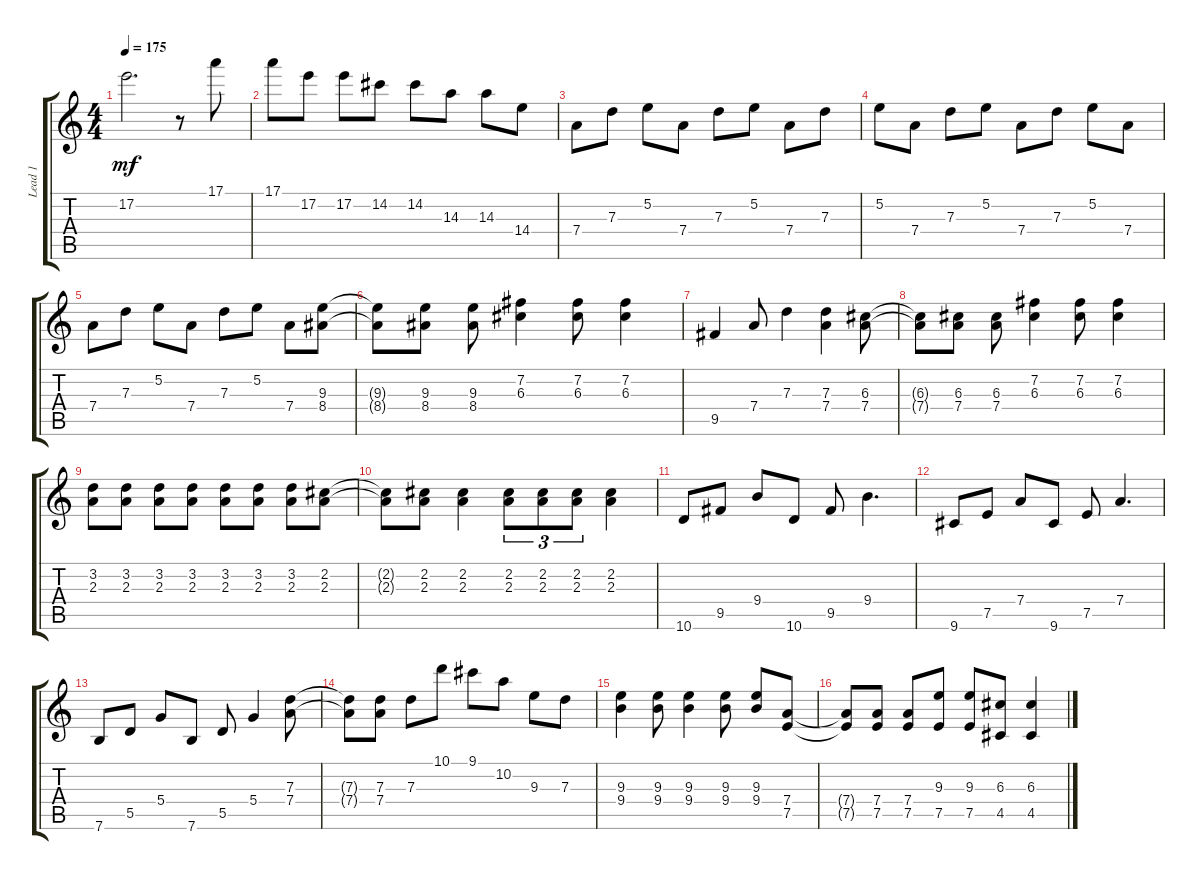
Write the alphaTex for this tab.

\track ("Lead 1" "Lead 1") {instrument overdrivenguitar}
\staff {score tabs}
\tuning (E4 B3 G3 D3 A2 E2) {hide}
\ts (4 4)
\tempo 175
\clef g2
\ks c
17.2.2{d dy mf} r.8 17.1.8 |
17.1.8 17.2.8 17.2.8 14.2.8 14.2.8 14.3.8 14.3.8 14.4.8 |
7.4.8 7.3.8 5.2.8 7.4.8 7.3.8 5.2.8 7.4.8 7.3.8 |
5.2.8 7.4.8 7.3.8 5.2.8 7.4.8 7.3.8 5.2.8 7.4.8 |
7.4.8 7.3.8 5.2.8 7.4.8 7.3.8 5.2.8 7.4.8 (9.3 8.4).8 |
(9.3{t} 8.4{t}).8 (9.3 8.4).8 (9.3 8.4).8 (7.2 6.3).4 (7.2 6.3).8 (7.2 6.3).4 |
9.5.4 7.4.8 7.3.4 (7.3 7.4).4 (6.3 7.4).8 |
(6.3{t} 7.4{t}).8 (6.3 7.4).8 (6.3 7.4).8 (7.2 6.3).4 (7.2 6.3).8 (7.2 6.3).4 |
(3.2 2.3).8 (3.2 2.3).8 (3.2 2.3).8 (3.2 2.3).8 (3.2 2.3).8 (3.2 2.3).8 (3.2 2.3).8 (2.2 2.3).8 |
(2.2{t} 2.3{t}).8 (2.2 2.3).8 (2.2 2.3).4 (2.2 2.3).8{tu (3 2)} (2.2 2.3).8{tu (3 2)} (2.2 2.3).8{tu (3 2)} (2.2 2.3).4 |
10.6.8 9.5.8 9.4.8 10.6.8 9.5.8 9.4.4{d} |
9.6.8 7.5.8 7.4.8 9.6.8 7.5.8 7.4.4{d} |
7.6.8 5.5.8 5.4.8 7.6.8 5.5.8 5.4.4 (7.3 7.4).8 |
(7.3{t} 7.4{t}).8 (7.3 7.4).8 7.3.8 10.1.8 9.1.8 10.2.8 9.3.8 7.3.8 |
(9.3 9.4).4 (9.3 9.4).8 (9.3 9.4).4 (9.3 9.4).8 (9.3 9.4).8 (7.4 7.5).8 |
(7.4{t} 7.5{t}).8 (7.4 7.5).8 (7.4 7.5).8 (9.3 7.5).8 (9.3 7.5).8 (6.3 4.5).8 (6.3 4.5).4
